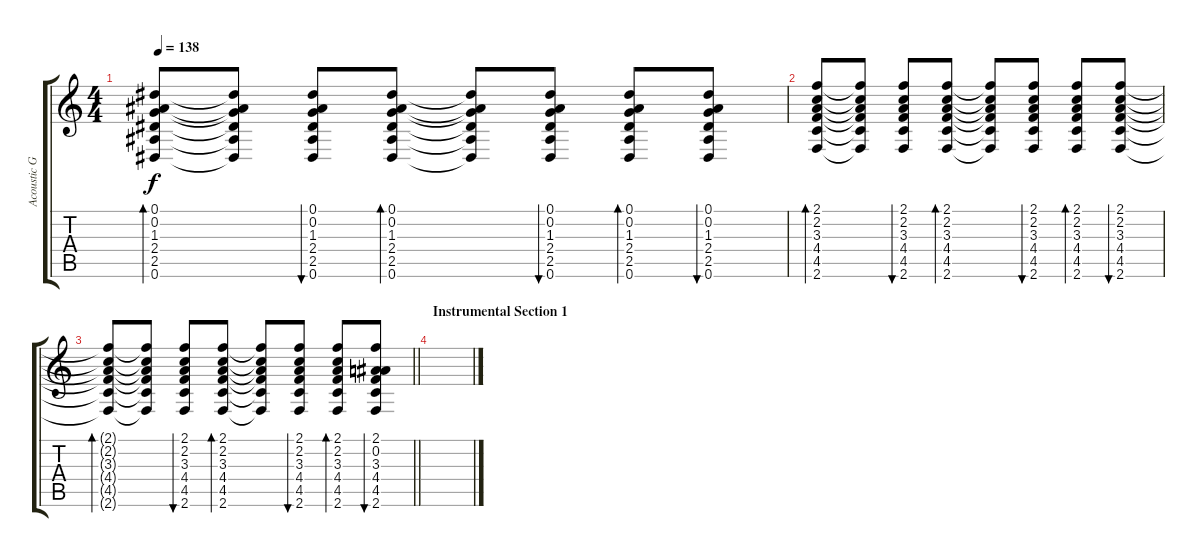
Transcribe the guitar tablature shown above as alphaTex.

\track ("Acoustic Guitar 1" "Acoustic G") {instrument acousticguitarsteel}
\staff {score tabs}
\tuning (Eb4 Bb3 Gb3 Db3 Ab2 Eb2) {hide}
\ts (4 4)
\tempo 138
\clef g2
\ks c
(0.1{t} 0.2{t} 1.3{t} 2.4{t} 2.5{t} 0.6{t}).8{bd 60 dy f} (0.1{t} 0.2{t} 1.3{t} 2.4{t} 2.5{t} 0.6{t}).8 (0.1 0.2 1.3 2.4 2.5 0.6).8{bu 60} (0.1 0.2 1.3 2.4 2.5 0.6).8{bd 60} (0.1{t} 0.2{t} 1.3{t} 2.4{t} 2.5{t} 0.6{t}).8 (0.1 0.2 1.3 2.4 2.5 0.6).8{bu 60} (0.1 0.2 1.3 2.4 2.5 0.6).8{bd 60} (0.1 0.2 1.3 2.4 2.5 0.6).8{bu 60} |
(2.1 2.2 3.3 4.4 4.5 2.6).8{bd 60} (2.1{t} 2.2{t} 3.3{t} 4.4{t} 4.5{t} 2.6{t}).8 (2.1 2.2 3.3 4.4 4.5 2.6).8{bu 60} (2.1 2.2 3.3 4.4 4.5 2.6).8{bd 60} (2.1{t} 2.2{t} 3.3{t} 4.4{t} 4.5{t} 2.6{t}).8 (2.1 2.2 3.3 4.4 4.5 2.6).8{bu 60} (2.1 2.2 3.3 4.4 4.5 2.6).8{bd 60} (2.1 2.2 3.3 4.4 4.5 2.6).8{bu 60} |
\barLineRight lightlight
(2.1{t} 2.2{t} 3.3{t} 4.4{t} 4.5{t} 2.6{t}).8{bd 60} (2.1{t} 2.2{t} 3.3{t} 4.4{t} 4.5{t} 2.6{t}).8 (2.1 2.2 3.3 4.4 4.5 2.6).8{bu 60} (2.1 2.2 3.3 4.4 4.5 2.6).8{bd 60} (2.1{t} 2.2{t} 3.3{t} 4.4{t} 4.5{t} 2.6{t}).8 (2.1 2.2 3.3 4.4 4.5 2.6).8{bu 60} (2.1 2.2 3.3 4.4 4.5 2.6).8{bd 60} (2.1 0.2 3.3 4.4 4.5 2.6).8{bu 60} |
\section ("" "Instrumental Section 1")
